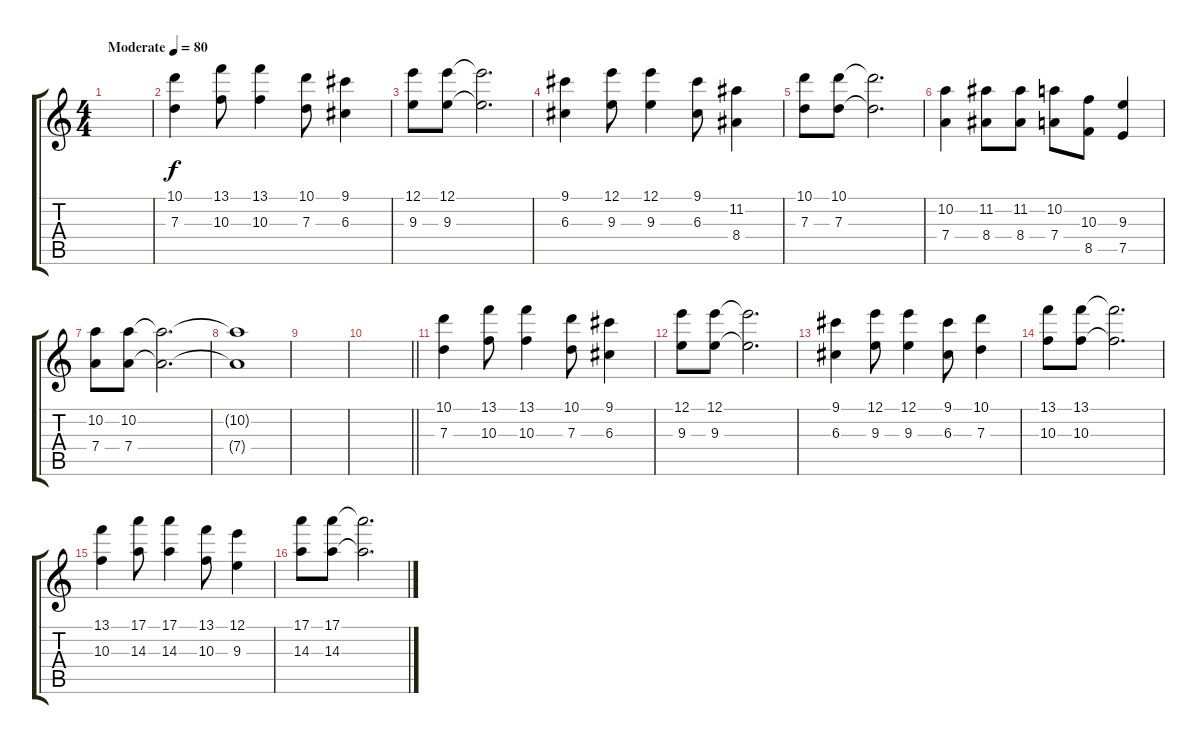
\track "" {instrument acousticguitarsteel}
\staff {score tabs}
\tuning (E4 B3 G3 D3 A2 E2) {hide}
\ts (4 4)
\tempo (80 "Moderate")
\clef g2
\ks c
|
(10.1 7.3).4 (13.1 10.3).8 (13.1 10.3).4 (10.1 7.3).8 (9.1 6.3).4 |
(12.1 9.3).8 (12.1 9.3).8 (12.1{t} 9.3{t}).2{d} |
(9.1 6.3).4 (12.1 9.3).8 (12.1 9.3).4 (9.1 6.3).8 (11.2 8.4).4 |
(10.1 7.3).8 (10.1 7.3).8 (10.1{t} 7.3{t}).2{d} |
(10.2 7.4).4 (11.2 8.4).8 (11.2 8.4).8 (10.2 7.4).8 (10.3 8.5).8 (9.3 7.5).4 |
(10.2 7.4).8 (10.2 7.4).8 (10.2{t} 7.4{t}).2{d} |
(10.2{t} 7.4{t}).1 |
|
\barLineRight lightlight
|
(10.1 7.3).4 (13.1 10.3).8 (13.1 10.3).4 (10.1 7.3).8 (9.1 6.3).4 |
(12.1 9.3).8 (12.1 9.3).8 (12.1{t} 9.3{t}).2{d} |
(9.1 6.3).4 (12.1 9.3).8 (12.1 9.3).4 (9.1 6.3).8 (10.1 7.3).4 |
(13.1 10.3).8 (13.1 10.3).8 (13.1{t} 10.3{t}).2{d} |
(13.1 10.3).4 (17.1 14.3).8 (17.1 14.3).4 (13.1 10.3).8 (12.1 9.3).4 |
(17.1 14.3).8 (17.1 14.3).8 (17.1{t} 14.3{t}).2{d}
